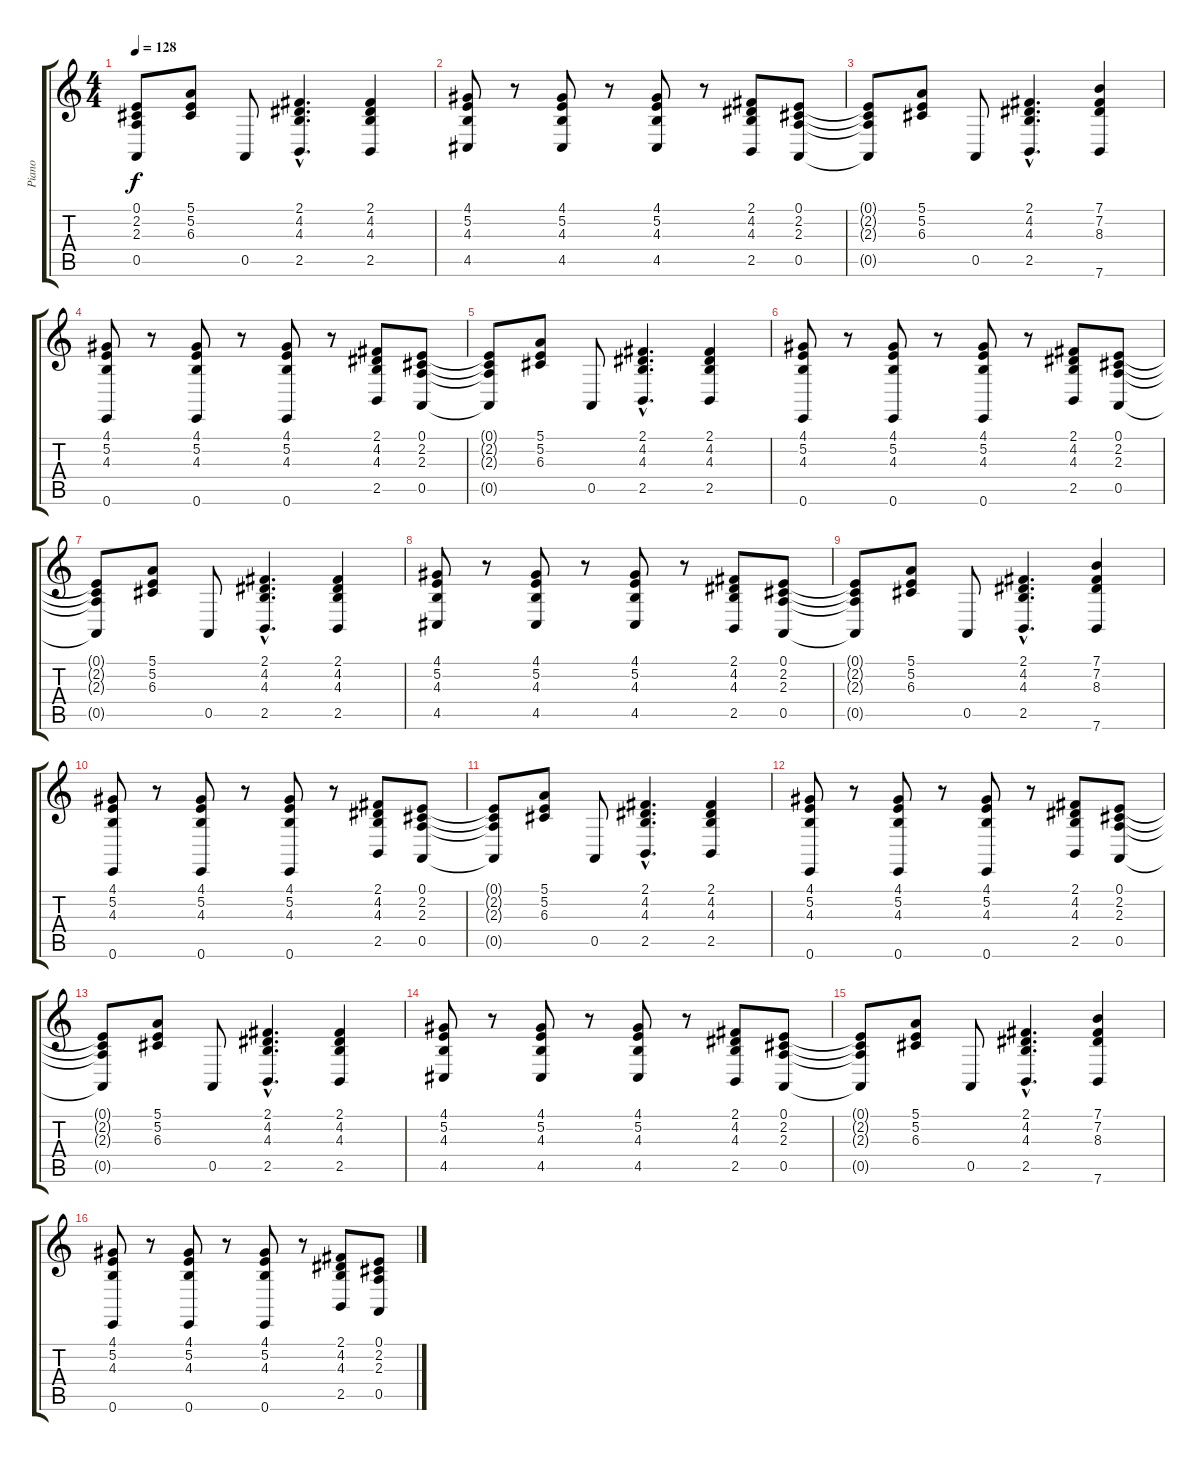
\track ("Piano" "Piano") {instrument acousticgrandpiano}
\staff {score tabs}
\tuning (E4 B3 G3 D3 A2 E2) {hide}
\ts (4 4)
\tempo 128
\clef g2
\ks c
(0.1{t} 2.2{t} 2.3{t} 0.5{t}).8{dy f} (5.1 5.2 6.3).8 0.5.8 (2.1{hac} 4.2{hac} 4.3{hac} 2.5{hac}).4{d} (2.1 4.2 4.3 2.5).4 |
(4.1 5.2 4.3 4.5).8 r.8 (4.1 5.2 4.3 4.5).8 r.8 (4.1 5.2 4.3 4.5).8 r.8 (2.1 4.2 4.3 2.5).8 (0.1 2.2 2.3 0.5).8 |
(0.1{t} 2.2{t} 2.3{t} 0.5{t}).8 (5.1 5.2 6.3).8 0.5.8 (2.1 4.2 4.3 2.5{hac}).4{d} (7.1 7.2 8.3 7.6).4 |
(4.1 5.2 4.3 0.6).8 r.8 (4.1 5.2 4.3 0.6).8 r.8 (4.1 5.2 4.3 0.6).8 r.8 (2.1 4.2 4.3 2.5).8 (0.1 2.2 2.3 0.5).8 |
(0.1{t} 2.2{t} 2.3{t} 0.5{t}).8 (5.1 5.2 6.3).8 0.5.8 (2.1{hac} 4.2{hac} 4.3{hac} 2.5{hac}).4{d} (2.1 4.2 4.3 2.5).4 |
(4.1 5.2 4.3 0.6).8 r.8 (4.1 5.2 4.3 0.6).8 r.8 (4.1 5.2 4.3 0.6).8 r.8 (2.1 4.2 4.3 2.5).8 (0.1 2.2 2.3 0.5).8 |
(0.1{t} 2.2{t} 2.3{t} 0.5{t}).8 (5.1 5.2 6.3).8 0.5.8 (2.1{hac} 4.2{hac} 4.3{hac} 2.5{hac}).4{d} (2.1 4.2 4.3 2.5).4 |
(4.1 5.2 4.3 4.5).8 r.8 (4.1 5.2 4.3 4.5).8 r.8 (4.1 5.2 4.3 4.5).8 r.8 (2.1 4.2 4.3 2.5).8 (0.1 2.2 2.3 0.5).8 |
(0.1{t} 2.2{t} 2.3{t} 0.5{t}).8 (5.1 5.2 6.3).8 0.5.8 (2.1 4.2 4.3 2.5{hac}).4{d} (7.1 7.2 8.3 7.6).4 |
(4.1 5.2 4.3 0.6).8 r.8 (4.1 5.2 4.3 0.6).8 r.8 (4.1 5.2 4.3 0.6).8 r.8 (2.1 4.2 4.3 2.5).8 (0.1 2.2 2.3 0.5).8 |
(0.1{t} 2.2{t} 2.3{t} 0.5{t}).8 (5.1 5.2 6.3).8{volume 10} 0.5.8{volume 10} (2.1{hac} 4.2{hac} 4.3{hac} 2.5{hac}).4{d volume 10} (2.1 4.2 4.3 2.5).4{volume 9} |
(4.1 5.2 4.3 0.6).8{volume 9} r.8 (4.1 5.2 4.3 0.6).8{volume 9} r.8 (4.1 5.2 4.3 0.6).8{volume 9} r.8 (2.1 4.2 4.3 2.5).8{volume 8} (0.1 2.2 2.3 0.5).8{volume 8} |
(0.1{t} 2.2{t} 2.3{t} 0.5{t}).8 (5.1 5.2 6.3).8{volume 8} 0.5.8{volume 8} (2.1{hac} 4.2{hac} 4.3{hac} 2.5{hac}).4{d volume 8} (2.1 4.2 4.3 2.5).4{volume 8} |
(4.1 5.2 4.3 4.5).8{volume 7} r.8 (4.1 5.2 4.3 4.5).8{volume 7} r.8 (4.1 5.2 4.3 4.5).8{volume 7} r.8 (2.1 4.2 4.3 2.5).8{volume 7} (0.1 2.2 2.3 0.5).8{volume 6} |
(0.1{t} 2.2{t} 2.3{t} 0.5{t}).8 (5.1 5.2 6.3).8{volume 6} 0.5.8 (2.1 4.2 4.3 2.5{hac}).4{d volume 6} (7.1 7.2 8.3 7.6).4{volume 6} |
(4.1 5.2 4.3 0.6).8{volume 6} r.8 (4.1 5.2 4.3 0.6).8{volume 5} r.8 (4.1 5.2 4.3 0.6).8{volume 5} r.8 (2.1 4.2 4.3 2.5).8{volume 5} (0.1 2.2 2.3 0.5).8{volume 5}
